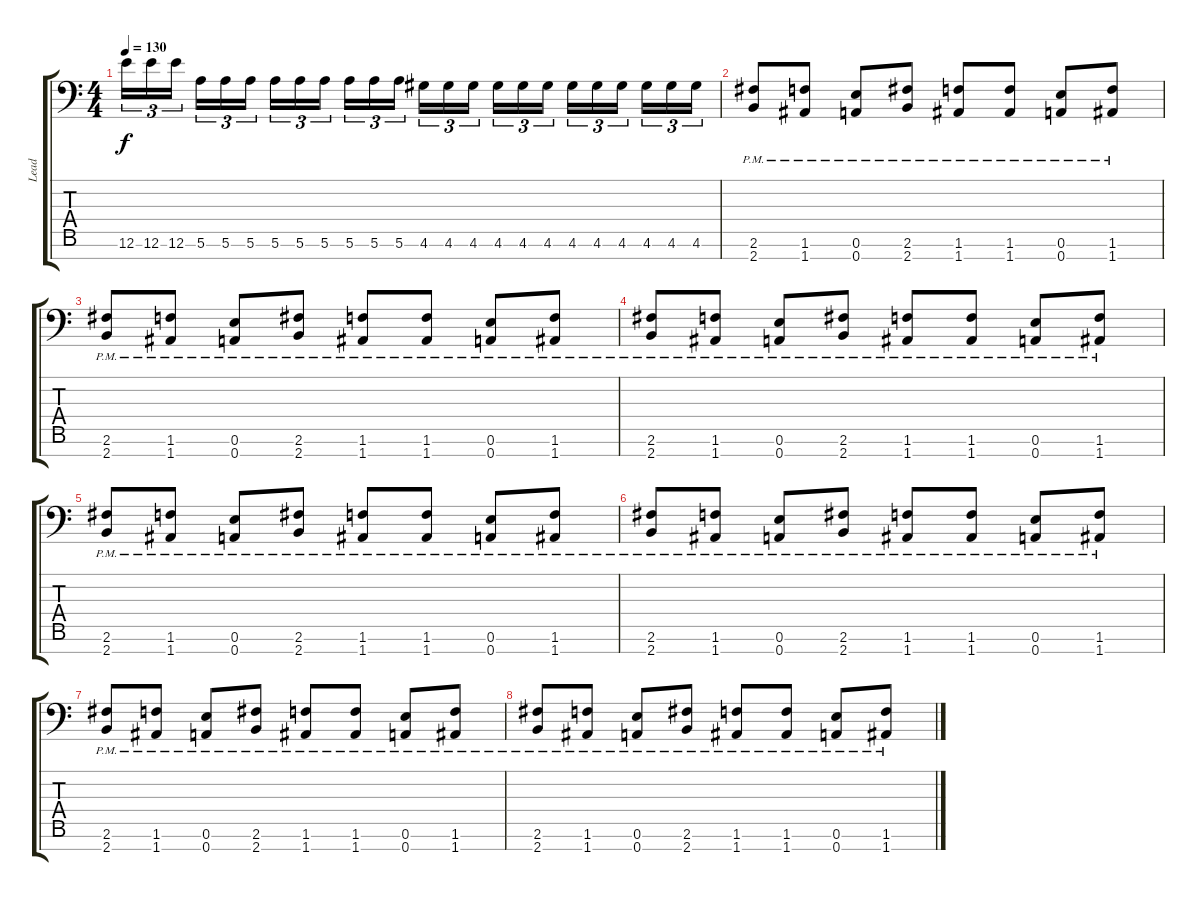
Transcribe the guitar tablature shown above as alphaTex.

\track ("Lead" "Lead") {instrument distortionguitar}
\staff {score tabs}
\tuning (E4 B3 G3 D3 A2 E2 A1) {hide}
\ts (4 4)
\tempo 130
\clef f4
\ks c
12.6.16{tu (3 2) dy f} 12.6.16{tu (3 2)} 12.6.16{tu (3 2) beam splitsecondary} 5.6.16{tu (3 2)} 5.6.16{tu (3 2)} 5.6.16{tu (3 2)} 5.6.16{tu (3 2)} 5.6.16{tu (3 2)} 5.6.16{tu (3 2) beam splitsecondary} 5.6.16{tu (3 2)} 5.6.16{tu (3 2)} 5.6.16{tu (3 2)} 4.6.16{tu (3 2)} 4.6.16{tu (3 2)} 4.6.16{tu (3 2) beam splitsecondary} 4.6.16{tu (3 2)} 4.6.16{tu (3 2)} 4.6.16{tu (3 2)} 4.6.16{tu (3 2)} 4.6.16{tu (3 2)} 4.6.16{tu (3 2) beam splitsecondary} 4.6.16{tu (3 2)} 4.6.16{tu (3 2)} 4.6.16{tu (3 2)} |
(2.6{pm} 2.7{pm}).8 (1.6{pm} 1.7{pm}).8 (0.6{pm} 0.7{pm}).8 (2.6{pm} 2.7{pm}).8 (1.6{pm} 1.7{pm}).8 (1.6{pm} 1.7{pm}).8 (0.6{pm} 0.7{pm}).8 (1.6{pm} 1.7{pm}).8 |
(2.6{pm} 2.7{pm}).8 (1.6{pm} 1.7{pm}).8 (0.6{pm} 0.7{pm}).8 (2.6{pm} 2.7{pm}).8 (1.6{pm} 1.7{pm}).8 (1.6{pm} 1.7{pm}).8 (0.6{pm} 0.7{pm}).8 (1.6{pm} 1.7{pm}).8 |
(2.6{pm} 2.7{pm}).8 (1.6{pm} 1.7{pm}).8 (0.6{pm} 0.7{pm}).8 (2.6{pm} 2.7{pm}).8 (1.6{pm} 1.7{pm}).8 (1.6{pm} 1.7{pm}).8 (0.6{pm} 0.7{pm}).8 (1.6{pm} 1.7{pm}).8 |
(2.6{pm} 2.7{pm}).8 (1.6{pm} 1.7{pm}).8 (0.6{pm} 0.7{pm}).8 (2.6{pm} 2.7{pm}).8 (1.6{pm} 1.7{pm}).8 (1.6{pm} 1.7{pm}).8 (0.6{pm} 0.7{pm}).8 (1.6{pm} 1.7{pm}).8 |
(2.6{pm} 2.7{pm}).8 (1.6{pm} 1.7{pm}).8 (0.6{pm} 0.7{pm}).8 (2.6{pm} 2.7{pm}).8 (1.6{pm} 1.7{pm}).8 (1.6{pm} 1.7{pm}).8 (0.6{pm} 0.7{pm}).8 (1.6{pm} 1.7{pm}).8 |
(2.6{pm} 2.7{pm}).8 (1.6{pm} 1.7{pm}).8 (0.6{pm} 0.7{pm}).8 (2.6{pm} 2.7{pm}).8 (1.6{pm} 1.7{pm}).8 (1.6{pm} 1.7{pm}).8 (0.6{pm} 0.7{pm}).8 (1.6{pm} 1.7{pm}).8 |
(2.6{pm} 2.7{pm}).8 (1.6{pm} 1.7{pm}).8 (0.6{pm} 0.7{pm}).8 (2.6{pm} 2.7{pm}).8 (1.6{pm} 1.7{pm}).8 (1.6{pm} 1.7{pm}).8 (0.6{pm} 0.7{pm}).8 (1.6{pm} 1.7{pm}).8
